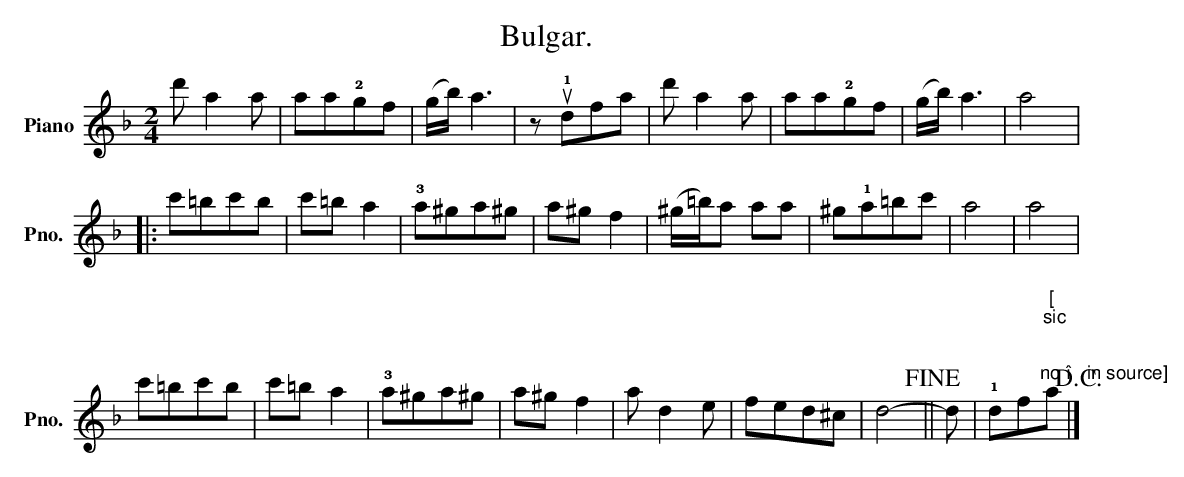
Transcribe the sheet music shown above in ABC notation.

X:1
T:Bulgar.
L:1/8
M:2/4
K:Dmin
V:1 treble nm="Piano" snm="Pno."
V:1
 d' a2 a | aa!2!gf | (g/b/) a3 | z u!1!dfa | d' a2 a | aa!2!gf | (g/b/) a3 | a4 |:$ c'=bc'b | %9
 c'=b a2 | !3!a^ga^g | a^g f2 | (^g/=b/)a aa | ^g!1!a=bc' | a4 | a4 |$ c'=bc'b | c'=b a2 | %18
 !3!a^ga^g | a^g f2 | a d2 e | fed^c | d4-!fine! || d | %24
 !1!df"^[\nsic\n;\nno î in source]"a!D.C.! |] %25
